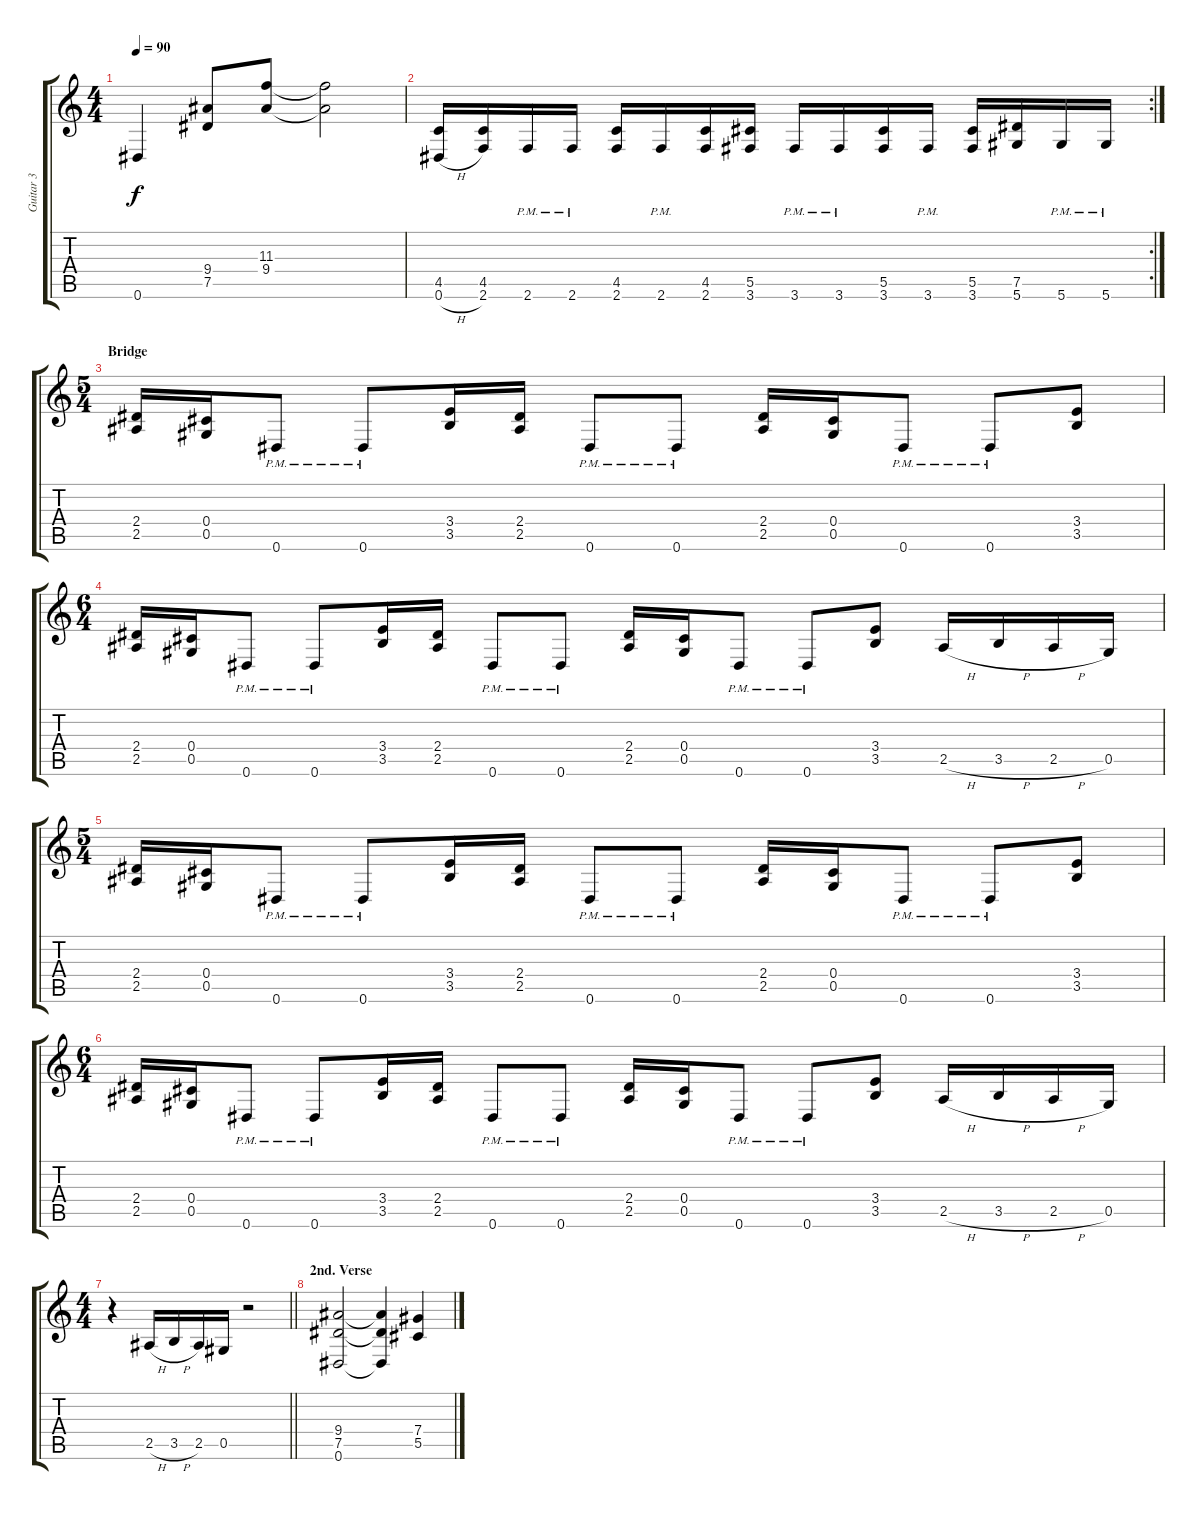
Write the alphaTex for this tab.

\track ("Guitar 3" "Guitar 3") {instrument distortionguitar}
\staff {score tabs}
\tuning (Eb4 Bb3 Gb3 Db3 Ab2 Eb2) {hide}
\ts (4 4)
\tempo 90
\clef g2
\ks c
0.6.4{dy f} (9.4 7.5).8 (11.3 9.4).8 (11.3{t} 9.4{t}).2 |
\rc 2
(4.5 0.6{h}).16 (4.5 2.6).16 2.6{pm}.16 2.6{pm}.16 (4.5 2.6).16 2.6{pm}.16 (4.5 2.6).16 (5.5 3.6).16 3.6{pm}.16 3.6{pm}.16 (5.5 3.6).16 3.6{pm}.16 (5.5 3.6).16 (7.5 5.6).16 5.6{pm}.16 5.6{pm}.16 |
\ts (5 4)
\section ("" "Bridge")
(2.4 2.5).16 (0.4 0.5).16 0.6{pm}.8 0.6{pm}.8 (3.4 3.5).16 (2.4 2.5).16 0.6{pm}.8 0.6{pm}.8 (2.4 2.5).16 (0.4 0.5).16 0.6{pm}.8 0.6{pm}.8 (3.4 3.5).8 |
\ts (6 4)
(2.4 2.5).16 (0.4 0.5).16 0.6{pm}.8 0.6{pm}.8 (3.4 3.5).16 (2.4 2.5).16 0.6{pm}.8 0.6{pm}.8 (2.4 2.5).16 (0.4 0.5).16 0.6{pm}.8 0.6{pm}.8 (3.4 3.5).8 2.5{h}.16 3.5{h}.16 2.5{h}.16 0.5.16 |
\ts (5 4)
(2.4 2.5).16 (0.4 0.5).16 0.6{pm}.8 0.6{pm}.8 (3.4 3.5).16 (2.4 2.5).16 0.6{pm}.8 0.6{pm}.8 (2.4 2.5).16 (0.4 0.5).16 0.6{pm}.8 0.6{pm}.8 (3.4 3.5).8 |
\ts (6 4)
(2.4 2.5).16 (0.4 0.5).16 0.6{pm}.8 0.6{pm}.8 (3.4 3.5).16 (2.4 2.5).16 0.6{pm}.8 0.6{pm}.8 (2.4 2.5).16 (0.4 0.5).16 0.6{pm}.8 0.6{pm}.8 (3.4 3.5).8 2.5{h}.16 3.5{h}.16 2.5{h}.16 0.5.16 |
\ts (4 4)
\barLineRight lightlight
r.4 2.5{h}.16 3.5{h}.16 2.5.16 0.5.16 r.2 |
\section ("" "2nd. Verse")
(9.4 7.5 0.6).2 (9.4{t} 7.5{t} 0.6{t}).4 (7.4 5.5).4
